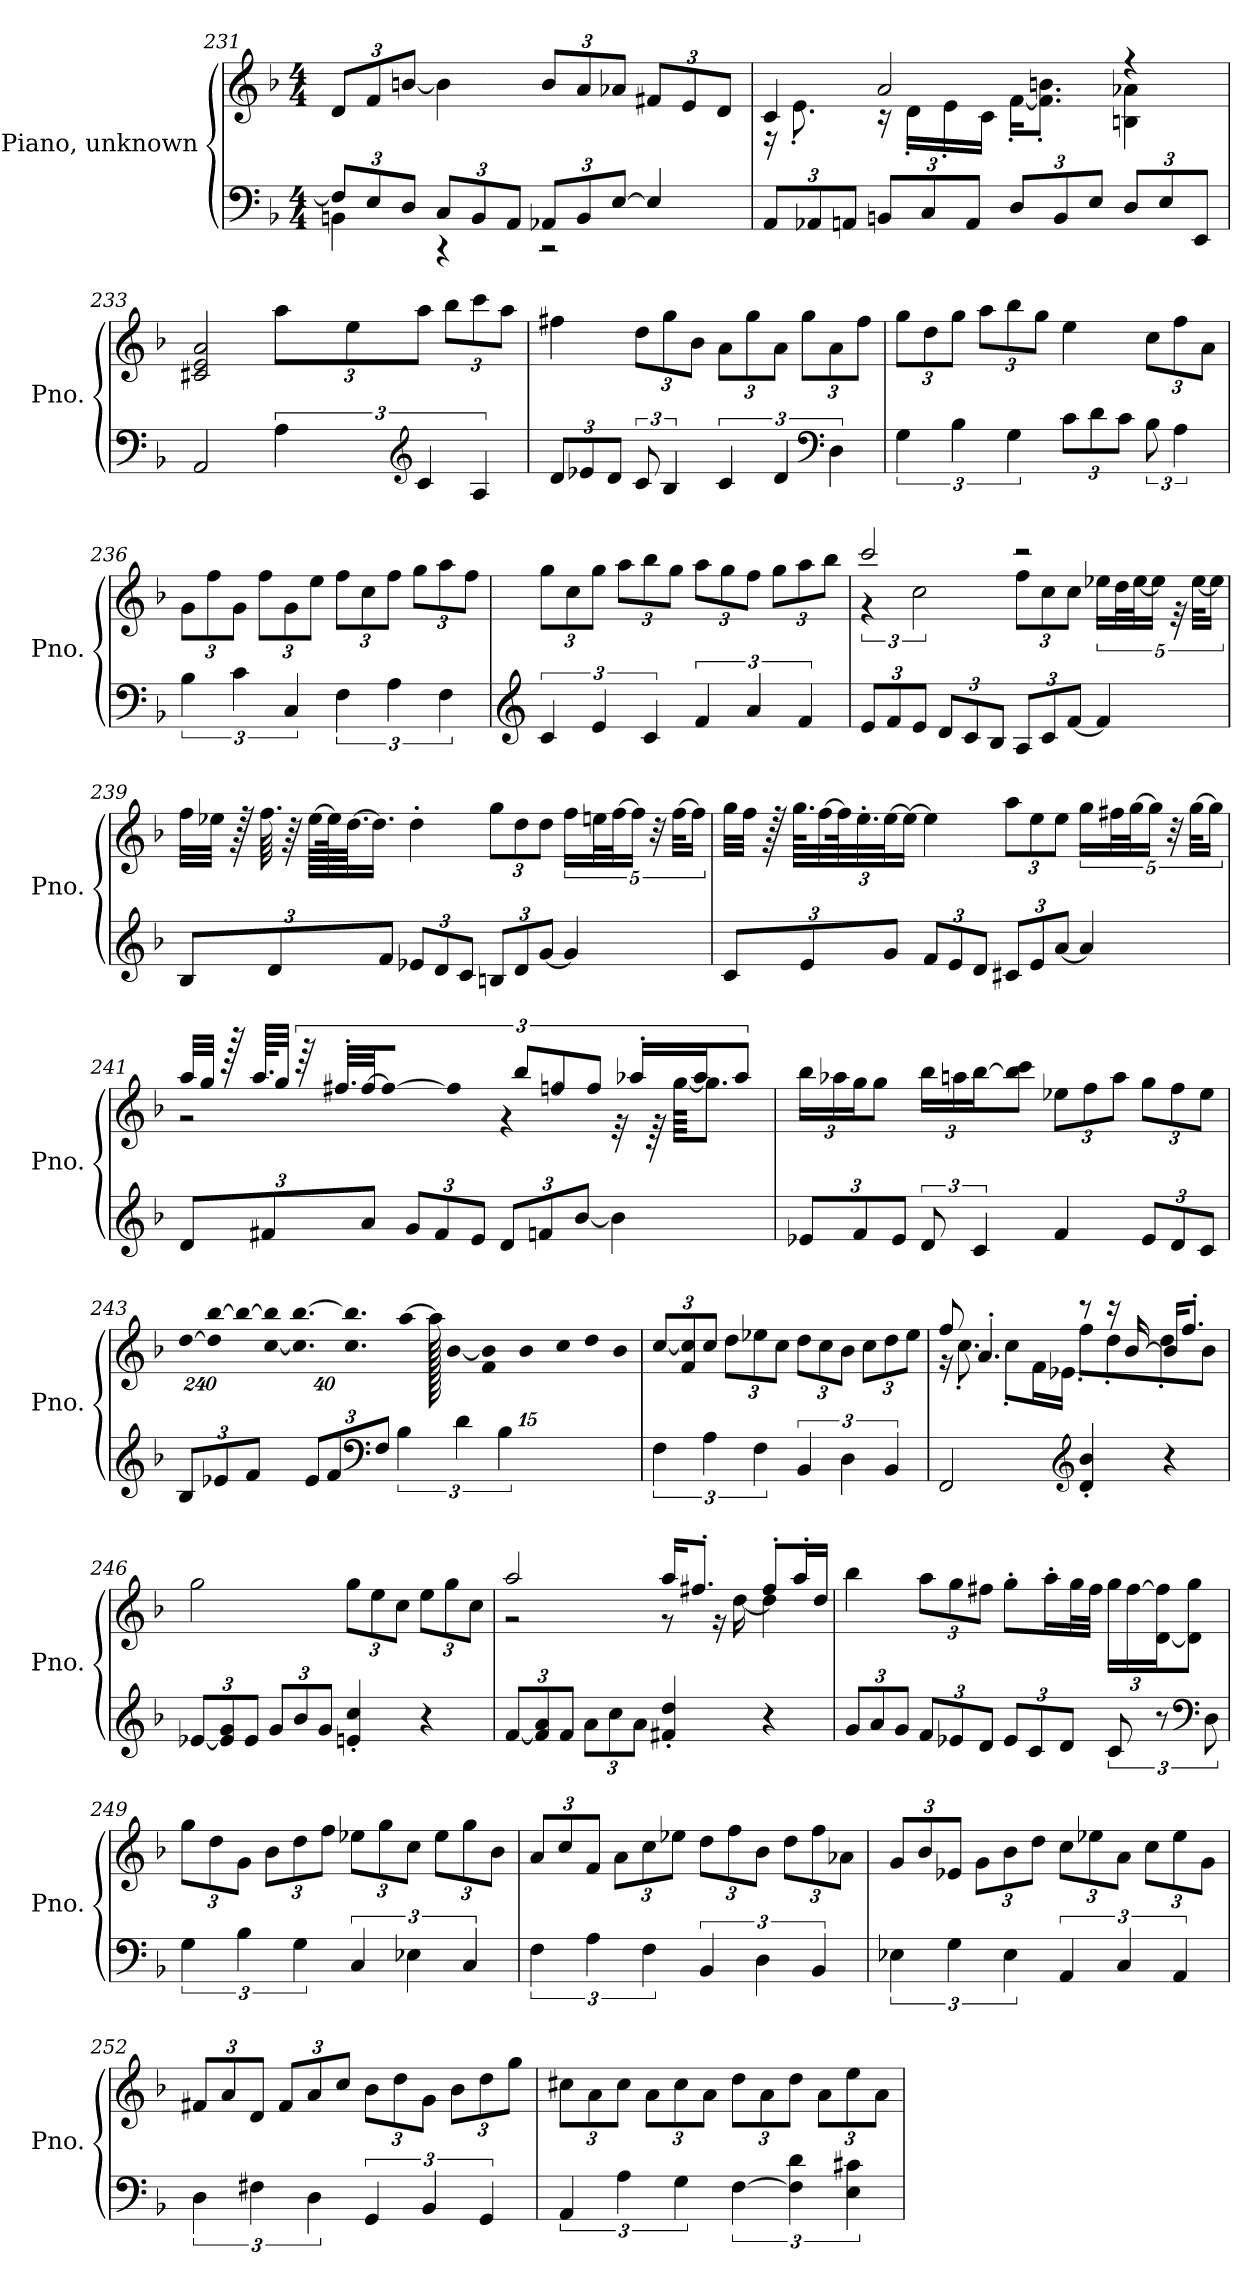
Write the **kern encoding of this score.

**kern	**kern
*part1	*part1
*staff2	*staff1
*I"Piano, unknown	*
*I'Pno.	*
*clefF4	*clefG2
*k[b-]	*k[b-]
*M4/4	*M4/4
*Xbrackettup	*Xbrackettup
=231	=231
*^	*
12F/L]	4BBn\	12d/L
12E/	.	12f/
12D/J	.	[12bn/J
12C/L	4r	4b\]
12BB/	.	.
12AA/J	.	.
12AA-X/L	2r	12b/L
12BB/	.	12a/
[12E/J	.	12a-X/J
4E/]	.	12f#X/L
.	.	12e/
.	.	12d/J
*v	*v	*
!!LO:LB:g=z
=232	=232
*	*^
12AA/L	4c/	16r
.	.	8.e'\
12AA-X/	.	.
12AAn/J	.	.
12BBn/L	2a/	16r
.	.	16d'\LL
12C/	.	.
.	.	16e'\
12AA/J	.	.
.	.	16c\JJ
12D/L	.	[16f'\KL
.	.	8.f\]' 8.bn\'J
12BB/	.	.
12E/J	.	.
12D/L	4r	4Bn\ 4a-X\
12E/	.	.
12EE/J	.	.
*	*v	*v
=233	=233
2AA/	2c#X/ 2e/ 2a/
*brackettup	*
6A\	12aa\L
.	12ee\
*clefG2	*
6c/	12aa\J
.	12bb-\L
6A/	12ccc\
.	12aa\J
=234	=234
*Xbrackettup	*
12d/L	4ff#X\
12e-X/	.
12d/J	.
*brackettup	*
12c/	12dd\L
6B-/	12gg\
.	12b-\J
6c/	12a\L
.	12gg\
6d/	12a\J
.	12gg\L
*clefF4	*
6D\	12a\
.	12ff#\J
!!LO:PB:g=z
=235	=235
6G\	12gg\L
.	12dd\
6B-\	12gg\J
.	12aa\L
6G\	12bb-\
.	12gg\J
*Xbrackettup	*
12c\L	4ee\
12d\	.
12c\J	.
*brackettup	*
12B-\	12cc\L
6A\	12ff\
.	12a\J
=236	=236
6B-\	12g\L
.	12ff\
6c\	12g\J
.	12ff\L
6C/	12g\
.	12ee\J
6F\	12ff\L
.	12cc\
6A\	12ff\J
.	12gg\L
6F\	12aa\
.	12ff\J
=237	=237
*clefG2	*
6c/	12gg\L
.	12cc\
6e/	12gg\J
.	12aa\L
6c/	12bb-\
.	12gg\J
6f/	12aa\L
.	12gg\
6a/	12ff\J
.	12gg\L
6f/	12aa\
.	12bb-\J
!!LO:LB:g=z
=238	=238
*	*^
*Xbrackettup	*	*brackettup
12e/L	2ccc/	6r
12f/	.	.
12e/J	.	3cc\
12d/L	.	.
12c/	.	.
12B-/J	.	.
*	*	*Xbrackettup
12A/L	2r	12ff\L
12c/	.	12cc\
[12f/J	.	12cc\J
*	*	*brackettup
4f/]	.	20ee-X\LL
.	.	40dd\L
.	.	[40ee-\J
.	.	20ee-\JJ]
.	.	40r
.	.	[40ee-\KLL
.	.	20ee-\JJ]
*	*v	*v
=239	=239
12B-/L	32ff\LLL
.	32ee-X\JJJ
.	128r
.	64.ff\
12d/	.
.	64r
.	[64ee-\LLLL
.	128ee-\K]
.	[64.dd\JJ
.	16.dd\JJ]
12f/J	.
12e-X/L	4dd'\
12d/	.
12c/J	.
*	*Xbrackettup
12Bn/L	12gg\L
12d/	12dd\
[12g/J	12dd\J
*	*brackettup
4g/]	20ff\LL
.	40een\L
.	[40ff\J
.	20ff\JJ]
.	40r
.	[40ff\KLL
.	20ff\JJ]
!!LO:LB:g=z
=240	=240
12c/L	32gg\LLL
.	32ff\JJJ
.	128r
.	64.gg\KLLL
12e/	.
.	[32ff\
*	*Xbrackettup
.	96ff\K]
.	48.ee'\
12g/J	[48ee\J
.	16ee\JJ_
12f/L	4ee\]
12e/	.
12d/J	.
12c#X/L	12aa\L
12e/	12ee\
[12a/J	12ee\J
*	*brackettup
4a/]	20gg\LL
.	40ff#X\L
.	[40gg\J
.	20gg\JJ]
.	40r
.	[40gg\KLL
.	20gg\JJ]
!!LO:LB:g=z
=241	=241
*	*^
12d/L	32aa/LLL	2r
.	32gg/JJJ	.
.	128r	.
.	64.aa/KLLL	.
12f#X/	.	.
.	32gg/JJJ	.
.	96r	.
.	48.ff#X'/LLL	.
12a/J	[48ff#/J	.
.	16ff#/JJ_	.
12g/L	4ff#/]	.
12f#/	.	.
12e/J	.	.
*	*Xbrackettup	*
12d/L	12bb-/L	4r
12fn/	12ffn/	.
[12b-/J	12ff/J	.
4b-\]	16aa-X'/LL	32r
.	.	64r
.	.	[64gg\KKKL
.	16aa-/J	8.gg\J]
.	8aa-/J	.
*	*v	*v
=242	=242
12e-X/L	24bb-\LL
.	24aa-X\
12f/	24gg\J
.	8gg\J
12e-/J	.
*brackettup	*
12d/	24bb-\LL
.	24aan\
6c/	[24bb-\J
.	8bb-\] 8ccc\J
4f/	12ee-X\L
.	12ff\
.	12aa\J
*Xbrackettup	*
12e-/L	12gg\L
12d/	12ff\
12c/J	12ee-\J
!!LO:LB:g=z
=243	=243
!	!LO:N:vis=16
12B-/L	[1920%137dd\LL
!	!LO:N:vis=16
.	1920%137dd\] [1920%137bb-\
12e-X/	.
!	!LO:N:vis=32
.	640%23bb-\L_
12f/J	.
!	!LO:N:vis=32
.	[640%23cc\ 640%23bb-\]J
!	!LO:N:vis=16.
.	960%103cc\] [960%103bb-\
12e-/L	.
!	!LO:N:vis=16.
.	960%103cc\ 960%103bb-\]
12f/	.
*clefF4	*
12F/J	.
.	[240%17aa\J
*brackettup	*
6B-\	1920aa\]
.	[12b-/L
.	12f/ 12b-/]
6d\	.
.	12b-/J
.	12cc\L
6B-\	.
.	12dd\
.	12b-\J
1920ryy	.
=244	=244
6F\	[12cc/L
.	12f/ 12cc/]
6A\	12cc/J
.	12dd\L
6F\	12ee-X\
.	12cc\J
6BB-/	12dd\L
.	12cc\
6D\	12b-\J
.	12cc\L
6BB-/	12dd\
.	12ee-\J
!!LO:LB:g=z
=245	=245
*	*^
2FF/	8ff/	16r
.	.	8.cc'\
.	4.a'/	.
.	.	8cc'\L
.	.	16f\L
.	.	16e-X\JJ
*clefG2	*	*
4d/' 4b-/'	8r	8ff'\L
.	16r	8dd'\
.	[16b-/	.
4r	16b-/KL]	8dd'\
.	8.ff'/J	.
.	.	8b-\J
*	*v	*v
=246	=246
*Xbrackettup	*
[12e-X/L	2gg\
12e-/] 12g/	.
12e-/J	.
12g/L	.
12b-/	.
12g/J	.
4en/' 4cc/'	12gg\L
.	12ee\
.	12cc\J
4r	12ee\L
.	12gg\
.	12cc\J
!!LO:PB:g=z
=247	=247
*	*^
[12f/L	2aa/	2r
12f/] 12a/	.	.
12f/J	.	.
12a\L	.	.
12cc\	.	.
12a\J	.	.
4f#X/' 4dd/'	16aa/KL	8r
.	8.ff#X'/J	.
.	.	16r
.	.	[16dd\
4r	8ff#'/L	4dd\]
.	16aa'/L	.
.	16dd/JJ	.
*	*v	*v
=248	=248
12g/L	4bb-\
12a/	.
12g/J	.
12f/L	12aa\L
12e-X/	12gg\
12d/J	12ff#X\J
12e-/L	8gg'\L
12c/	.
.	16aa'\L
12d/J	.
.	32gg\L
.	32ff#\JJJ
*brackettup	*
12c/	24gg\LL
.	[24ff#\
12r	[24d\ 24ff#\]J
.	8d\] 8gg\J
*clefF4	*
12D\	.
!!LO:LB:g=z
=249	=249
6G\	12gg\L
.	12dd\
6B-\	12g\J
.	12b-\L
6G\	12dd\
.	12ff\J
6C/	12ee-X\L
.	12gg\
6E-X\	12cc\J
.	12ee-\L
6C/	12gg\
.	12b-\J
=250	=250
6F\	12a/L
.	12cc/
6A\	12f/J
.	12a\L
6F\	12cc\
.	12ee-X\J
6BB-/	12dd\L
.	12ff\
6D\	12b-\J
.	12dd\L
6BB-/	12ff\
.	12a-X\J
=251	=251
6E-X\	12g/L
.	12b-/
6G\	12e-X/J
.	12g\L
6E-\	12b-\
.	12dd\J
6AA/	12cc\L
.	12ee-X\
6C/	12a\J
.	12cc\L
6AA/	12ee-\
.	12g\J
!!LO:LB:g=z
=252	=252
6D\	12f#X/L
.	12a/
6F#X\	12d/J
.	12f#/L
6D\	12a/
.	12cc/J
6GG/	12b-\L
.	12dd\
6BB-/	12g\J
.	12b-\L
6GG/	12dd\
.	12gg\J
=253	=253
6AA/	12cc#X\L
.	12a\
6A\	12cc#\J
.	12a\L
6G\	12cc#\
.	12a\J
[6F\	12dd\L
.	12a\
6F\] 6d\	12dd\J
.	12a\L
6E\ 6c#X\	12ee\
.	12a\J
=	=
*-	*-
